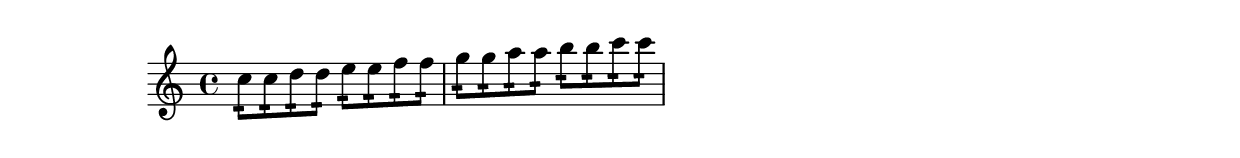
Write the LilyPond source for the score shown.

\version "2.18.2"

\score {
  \relative c'' {
    \key c \major
    \time 4/4
    \clef treble
    c8:16 c: d: d: e: e: f: f: |
    g: g: a: a: b: b: c: c: |
  }
}
